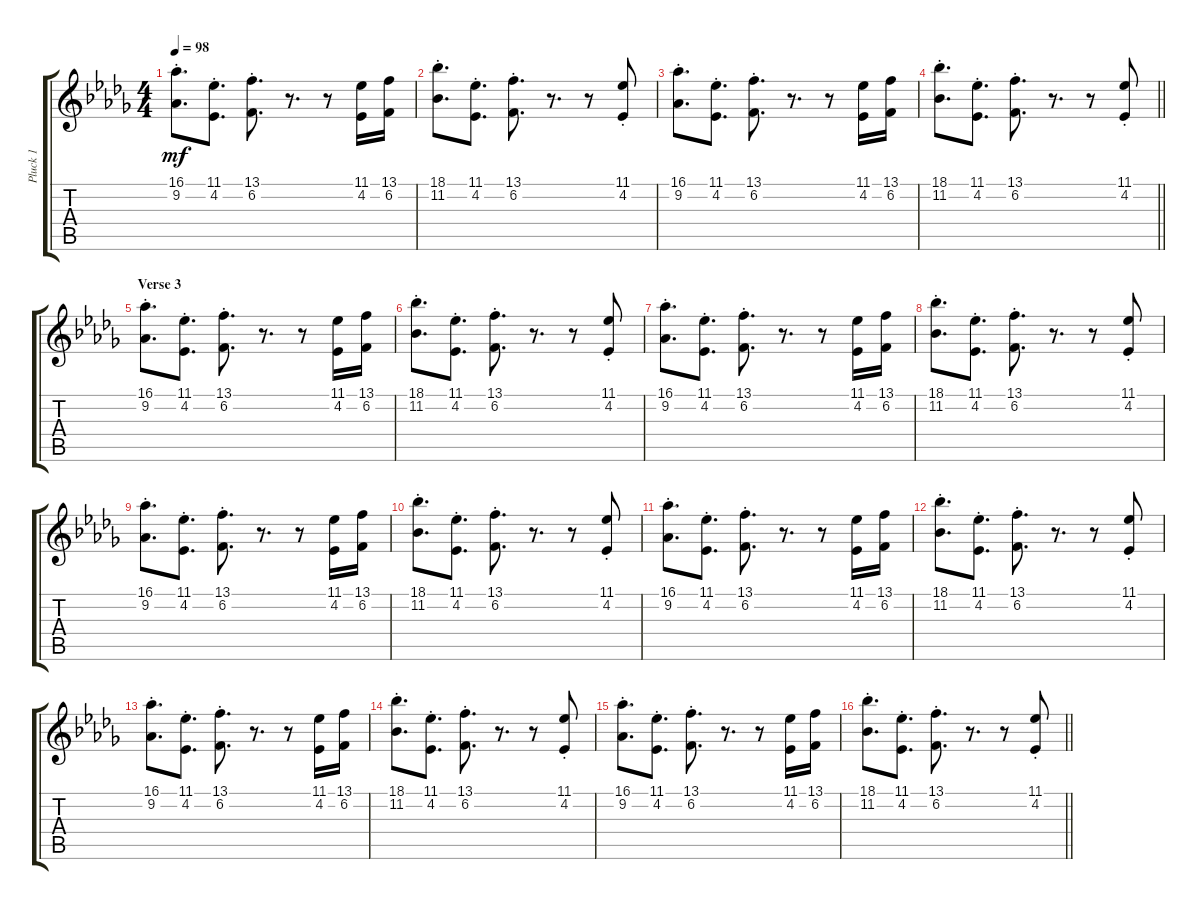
\track ("Pluck 1" "Pluck 1") {instrument fx1rain}
\staff {score tabs}
\tuning (E4 B3 G3 D3 A2 E2) {hide}
\ts (4 4)
\tempo 98
\clef g2
\ks db
(16.1{st} 9.2{st}).8{d dy mf} (11.1{st} 4.2{st}).8{d} (13.1{st} 6.2{st}).8{d} r.8{d} r.8 (11.1 4.2).16 (13.1 6.2).16 |
(18.1{st} 11.2{st}).8{d} (11.1{st} 4.2{st}).8{d} (13.1{st} 6.2{st}).8{d} r.8{d} r.8 (11.1{st} 4.2{st}).8 |
(16.1{st} 9.2{st}).8{d} (11.1{st} 4.2{st}).8{d} (13.1{st} 6.2{st}).8{d} r.8{d} r.8 (11.1 4.2).16 (13.1 6.2).16 |
\barLineRight lightlight
(18.1{st} 11.2{st}).8{d} (11.1{st} 4.2{st}).8{d} (13.1{st} 6.2{st}).8{d} r.8{d} r.8 (11.1{st} 4.2{st}).8 |
\section ("" "Verse 3")
(16.1{st} 9.2{st}).8{d} (11.1{st} 4.2{st}).8{d} (13.1{st} 6.2{st}).8{d} r.8{d} r.8 (11.1 4.2).16 (13.1 6.2).16 |
(18.1{st} 11.2{st}).8{d} (11.1{st} 4.2{st}).8{d} (13.1{st} 6.2{st}).8{d} r.8{d} r.8 (11.1{st} 4.2{st}).8 |
(16.1{st} 9.2{st}).8{d} (11.1{st} 4.2{st}).8{d} (13.1{st} 6.2{st}).8{d} r.8{d} r.8 (11.1 4.2).16 (13.1 6.2).16 |
(18.1{st} 11.2{st}).8{d} (11.1{st} 4.2{st}).8{d} (13.1{st} 6.2{st}).8{d} r.8{d} r.8 (11.1{st} 4.2{st}).8 |
(16.1{st} 9.2{st}).8{d} (11.1{st} 4.2{st}).8{d} (13.1{st} 6.2{st}).8{d} r.8{d} r.8 (11.1 4.2).16 (13.1 6.2).16 |
(18.1{st} 11.2{st}).8{d} (11.1{st} 4.2{st}).8{d} (13.1{st} 6.2{st}).8{d} r.8{d} r.8 (11.1{st} 4.2{st}).8 |
(16.1{st} 9.2{st}).8{d} (11.1{st} 4.2{st}).8{d} (13.1{st} 6.2{st}).8{d} r.8{d} r.8 (11.1 4.2).16 (13.1 6.2).16 |
(18.1{st} 11.2{st}).8{d} (11.1{st} 4.2{st}).8{d} (13.1{st} 6.2{st}).8{d} r.8{d} r.8 (11.1{st} 4.2{st}).8 |
(16.1{st} 9.2{st}).8{d} (11.1{st} 4.2{st}).8{d} (13.1{st} 6.2{st}).8{d} r.8{d} r.8 (11.1 4.2).16 (13.1 6.2).16 |
(18.1{st} 11.2{st}).8{d} (11.1{st} 4.2{st}).8{d} (13.1{st} 6.2{st}).8{d} r.8{d} r.8 (11.1{st} 4.2{st}).8 |
(16.1{st} 9.2{st}).8{d} (11.1{st} 4.2{st}).8{d} (13.1{st} 6.2{st}).8{d} r.8{d} r.8 (11.1 4.2).16 (13.1 6.2).16 |
\barLineRight lightlight
(18.1{st} 11.2{st}).8{d} (11.1{st} 4.2{st}).8{d} (13.1{st} 6.2{st}).8{d} r.8{d} r.8 (11.1{st} 4.2{st}).8
